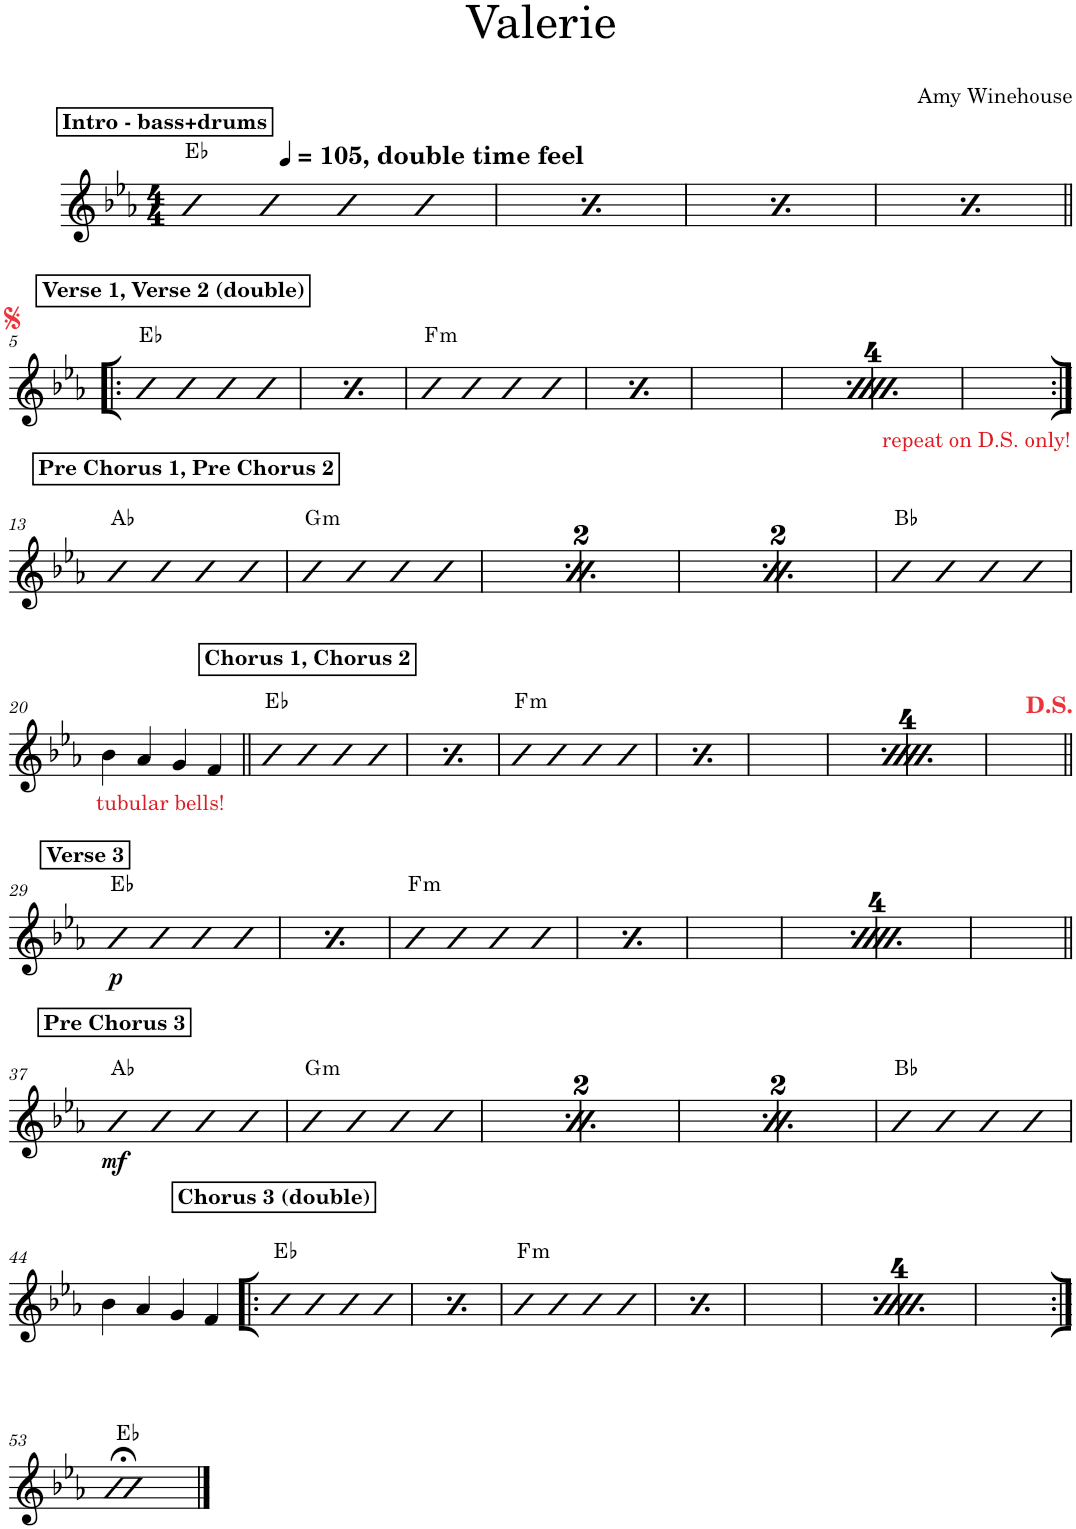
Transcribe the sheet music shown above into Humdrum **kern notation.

**kern	**dynam	**harte
*part1	*part1	*part1
*staff1	*staff1	*
*I"Piano	*	*
*I'Pno.	*	*
*clefG2	*	*
*k[b-e-a-]	*	*
*M4/4	*	*
*MM105	*	*
!!LO:REH:place=s1:a:B:cj:t=Intro - bass+drums
=1	=1	=1
!LO:TX:a:B:t=, double time feel	!	!
4b-	.	Eb:maj
4b-	.	.
4b-	.	.
4b-	.	.
=2	=2	=2
!!LO:REH:place=s1:a:B:cj:t=Intro - bass+drums
*MM105	*	*
!LO:TX:a:B:t=, double time feel	!	!
4b-	.	Eb:maj
4b-	.	.
4b-	.	.
4b-	.	.
=3	=3	=3
!!LO:REH:place=s1:a:B:cj:t=Intro - bass+drums
*MM105	*	*
!LO:TX:a:B:t=, double time feel	!	!
4b-	.	Eb:maj
4b-	.	.
4b-	.	.
4b-	.	.
=4	=4	=4
!!LO:REH:place=s1:a:B:cj:t=Intro - bass+drums
*MM105	*	*
!LO:TX:a:B:t=, double time feel	!	!
4b-	.	Eb:maj
4b-	.	.
4b-	.	.
4b-	.	.
!!LO:LB:g=z
!!LO:REH:place=s1:a:B:cj:t=Verse 1, Verse 2 (double)
=5!|:	=5!|:	=5!|:
4b-	.	Eb:maj
4b-	.	.
4b-	.	.
4b-	.	.
!!LO:REH:place=s1:a:B:cj:t=Verse 1, Verse 2 (double)
=6	=6	=6
4b-	.	Eb:maj
4b-	.	.
4b-	.	.
4b-	.	.
=7	=7	=7
!	!	!LO:H:kt=m
4b-	.	F:min
4b-	.	.
4b-	.	.
4b-	.	.
=8	=8	=8
!	!	!LO:H:kt=m
4b-	.	F:min
4b-	.	.
4b-	.	.
4b-	.	.
!!LO:REH:place=s1:a:B:cj:t=Verse 1, Verse 2 (double)
=9	=9	=9
4b-	.	Eb:maj
4b-	.	.
4b-	.	.
4b-	.	.
!!LO:REH:place=s1:a:B:cj:t=Verse 1, Verse 2 (double)
=10	=10	=10
4b-	.	Eb:maj
4b-	.	.
4b-	.	.
4b-	.	.
=11	=11	=11
!	!	!LO:H:kt=m
4b-	.	F:min
4b-	.	.
4b-	.	.
4b-	.	.
=12	=12	=12
!	!	!LO:H:kt=m
4b-	.	F:min
4b-	.	.
4b-	.	.
4b-	.	.
!!LO:LB:g=z
!!LO:REH:place=s1:a:B:cj:t=Pre Chorus 1, Pre Chorus 2
=13:|!	=13:|!	=13:|!
4b-	.	Ab:maj
4b-	.	.
4b-	.	.
4b-	.	.
=14	=14	=14
!	!	!LO:H:kt=m
4b-	.	G:min
4b-	.	.
4b-	.	.
4b-	.	.
!!LO:REH:place=s1:a:B:cj:t=Pre Chorus 1, Pre Chorus 2
=15	=15	=15
4b-	.	Ab:maj
4b-	.	.
4b-	.	.
4b-	.	.
=16	=16	=16
!	!	!LO:H:kt=m
4b-	.	G:min
4b-	.	.
4b-	.	.
4b-	.	.
!!LO:REH:place=s1:a:B:cj:t=Pre Chorus 1, Pre Chorus 2
=17	=17	=17
4b-	.	Ab:maj
4b-	.	.
4b-	.	.
4b-	.	.
=18	=18	=18
!	!	!LO:H:kt=m
4b-	.	G:min
4b-	.	.
4b-	.	.
4b-	.	.
=19	=19	=19
4b-	.	Bb:maj
4b-	.	.
4b-	.	.
4b-	.	.
!!LO:LB:g=z
=20	=20	=20
!LO:TX:b:color=#E01B24:t=tubular bells!	!	!
4b-\	.	.
4a-/	.	.
4g/	.	.
4f/	.	.
!!LO:REH:place=s1:a:B:cj:t=Chorus 1, Chorus 2
=21||	=21||	=21||
4b-	.	Eb:maj
4b-	.	.
4b-	.	.
4b-	.	.
!!LO:REH:place=s1:a:B:cj:t=Chorus 1, Chorus 2
=22	=22	=22
4b-	.	Eb:maj
4b-	.	.
4b-	.	.
4b-	.	.
=23	=23	=23
!	!	!LO:H:kt=m
4b-	.	F:min
4b-	.	.
4b-	.	.
4b-	.	.
=24	=24	=24
!	!	!LO:H:kt=m
4b-	.	F:min
4b-	.	.
4b-	.	.
4b-	.	.
!!LO:REH:place=s1:a:B:cj:t=Chorus 1, Chorus 2
=25	=25	=25
4b-	.	Eb:maj
4b-	.	.
4b-	.	.
4b-	.	.
!!LO:REH:place=s1:a:B:cj:t=Chorus 1, Chorus 2
=26	=26	=26
4b-	.	Eb:maj
4b-	.	.
4b-	.	.
4b-	.	.
=27	=27	=27
!	!	!LO:H:kt=m
4b-	.	F:min
4b-	.	.
4b-	.	.
4b-	.	.
=28	=28	=28
!	!	!LO:H:kt=m
4b-	.	F:min
4b-	.	.
4b-	.	.
4b-	.	.
!!LO:LB:g=z
!!LO:REH:place=s1:a:B:cj:t=Verse 3
=29||	=29||	=29||
!	!LO:DY:b	!
4b-	p	Eb:maj
4b-	.	.
4b-	.	.
4b-	.	.
!!LO:REH:place=s1:a:B:cj:t=Verse 3
=30	=30	=30
!	!LO:DY:b	!
4b-	p	Eb:maj
4b-	.	.
4b-	.	.
4b-	.	.
=31	=31	=31
!	!	!LO:H:kt=m
4b-	.	F:min
4b-	.	.
4b-	.	.
4b-	.	.
=32	=32	=32
!	!	!LO:H:kt=m
4b-	.	F:min
4b-	.	.
4b-	.	.
4b-	.	.
!!LO:REH:place=s1:a:B:cj:t=Verse 3
=33	=33	=33
!	!LO:DY:b	!
4b-	p	Eb:maj
4b-	.	.
4b-	.	.
4b-	.	.
!!LO:REH:place=s1:a:B:cj:t=Verse 3
=34	=34	=34
!	!LO:DY:b	!
4b-	p	Eb:maj
4b-	.	.
4b-	.	.
4b-	.	.
=35	=35	=35
!	!	!LO:H:kt=m
4b-	.	F:min
4b-	.	.
4b-	.	.
4b-	.	.
=36	=36	=36
!	!	!LO:H:kt=m
4b-	.	F:min
4b-	.	.
4b-	.	.
4b-	.	.
!!LO:LB:g=z
!!LO:REH:place=s1:a:B:cj:t=Pre Chorus 3
=37||	=37||	=37||
!	!LO:DY:b	!
4b-	mf	Ab:maj
4b-	.	.
4b-	.	.
4b-	.	.
=38	=38	=38
!	!	!LO:H:kt=m
4b-	.	G:min
4b-	.	.
4b-	.	.
4b-	.	.
!!LO:REH:place=s1:a:B:cj:t=Pre Chorus 3
=39	=39	=39
!	!LO:DY:b	!
4b-	mf	Ab:maj
4b-	.	.
4b-	.	.
4b-	.	.
=40	=40	=40
!	!	!LO:H:kt=m
4b-	.	G:min
4b-	.	.
4b-	.	.
4b-	.	.
!!LO:REH:place=s1:a:B:cj:t=Pre Chorus 3
=41	=41	=41
!	!LO:DY:b	!
4b-	mf	Ab:maj
4b-	.	.
4b-	.	.
4b-	.	.
=42	=42	=42
!	!	!LO:H:kt=m
4b-	.	G:min
4b-	.	.
4b-	.	.
4b-	.	.
=43	=43	=43
4b-	.	Bb:maj
4b-	.	.
4b-	.	.
4b-	.	.
!!LO:LB:g=z
=44	=44	=44
4b-\	.	.
4a-/	.	.
4g/	.	.
4f/	.	.
!!LO:REH:place=s1:a:B:cj:t=Chorus 3 (double)
=45!|:	=45!|:	=45!|:
4b-	.	Eb:maj
4b-	.	.
4b-	.	.
4b-	.	.
!!LO:REH:place=s1:a:B:cj:t=Chorus 3 (double)
=46	=46	=46
4b-	.	Eb:maj
4b-	.	.
4b-	.	.
4b-	.	.
=47	=47	=47
!	!	!LO:H:kt=m
4b-	.	F:min
4b-	.	.
4b-	.	.
4b-	.	.
=48	=48	=48
!	!	!LO:H:kt=m
4b-	.	F:min
4b-	.	.
4b-	.	.
4b-	.	.
!!LO:REH:place=s1:a:B:cj:t=Chorus 3 (double)
=49	=49	=49
4b-	.	Eb:maj
4b-	.	.
4b-	.	.
4b-	.	.
!!LO:REH:place=s1:a:B:cj:t=Chorus 3 (double)
=50	=50	=50
4b-	.	Eb:maj
4b-	.	.
4b-	.	.
4b-	.	.
=51	=51	=51
!	!	!LO:H:kt=m
4b-	.	F:min
4b-	.	.
4b-	.	.
4b-	.	.
=52	=52	=52
!	!	!LO:H:kt=m
4b-	.	F:min
4b-	.	.
4b-	.	.
4b-	.	.
!!LO:LB:g=z
=53:|!	=53:|!	=53:|!
1b-;<	.	Eb:maj
==	==	==
*-	*-	*-
